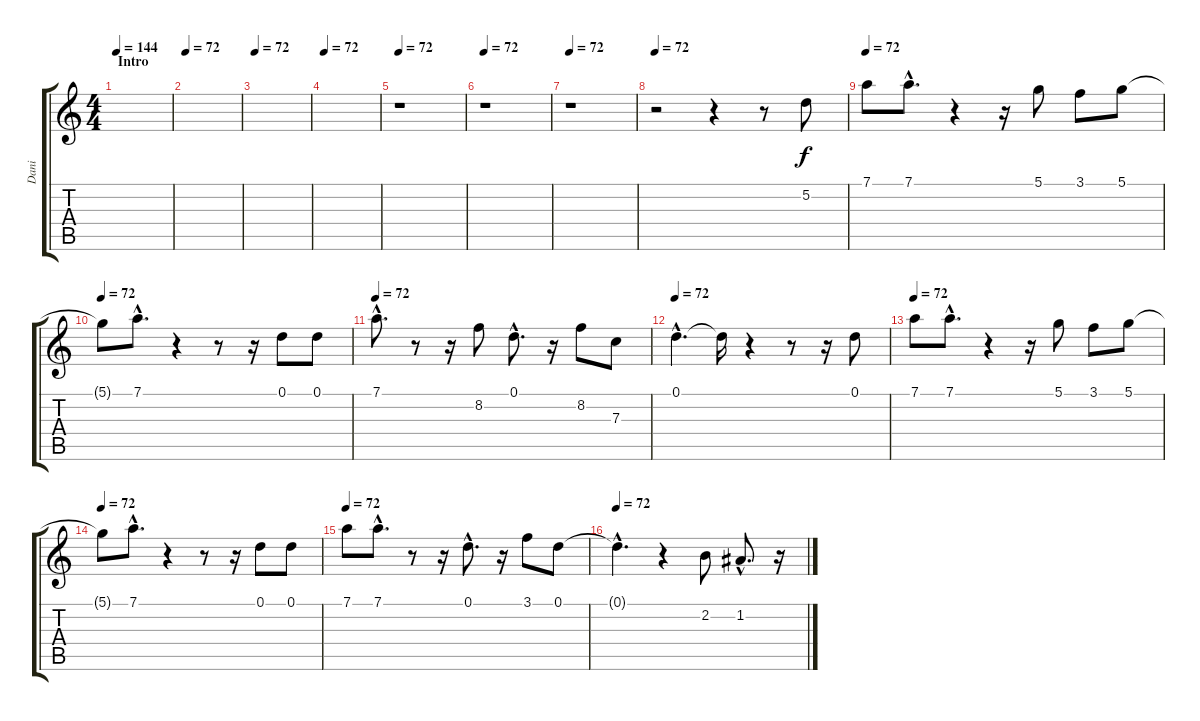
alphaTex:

\track ("Dani" "Dani") {instrument gunshot}
\staff {score tabs}
\tuning (D5 A4 F4 C4 G3 D3) {hide}
\ts (4 4)
\section ("" "Intro")
\tempo 144
\tempo 72
\tempo 144
\clef g2
\ks c
|
\tempo 72
|
\tempo 72
|
\tempo 72
|
\tempo 72
r.1 |
\tempo 72
r.1 |
\tempo 72
r.1 |
\tempo 72
r.2{volume 13 instrument synthvoice} r.4 r.8 5.2.8 |
\tempo 72
7.1.8 7.1{hac}.8{d} r.4 r.16 5.1.8 3.1.8 5.1.8 |
\tempo 72
5.1{t}.8 7.1{hac}.8{d} r.4 r.8 r.16 0.1.8 0.1.8 |
\tempo 72
7.1{hac}.8{d} r.8 r.16 8.2.8 0.1{hac}.8{d} r.16 8.2.8 7.3.8 |
\tempo 72
0.1{hac}.4{d instrument synthvoice} 0.1{t}.16 r.4 r.8 r.16 0.1.8 |
\tempo 72
7.1.8 7.1{hac}.8{d} r.4 r.16 5.1.8 3.1.8 5.1.8 |
\tempo 72
5.1{t}.8 7.1{hac}.8{d} r.4 r.8 r.16 0.1.8 0.1.8 |
\tempo 72
7.1.8{instrument synthvoice} 7.1{hac}.8{d} r.8 r.16 0.1{hac}.8{d} r.16 3.1.8 0.1.8 |
\tempo 72
0.1{hac t}.4{d} r.4 2.2.8{dy f} 1.2{hac}.8{d} r.16
